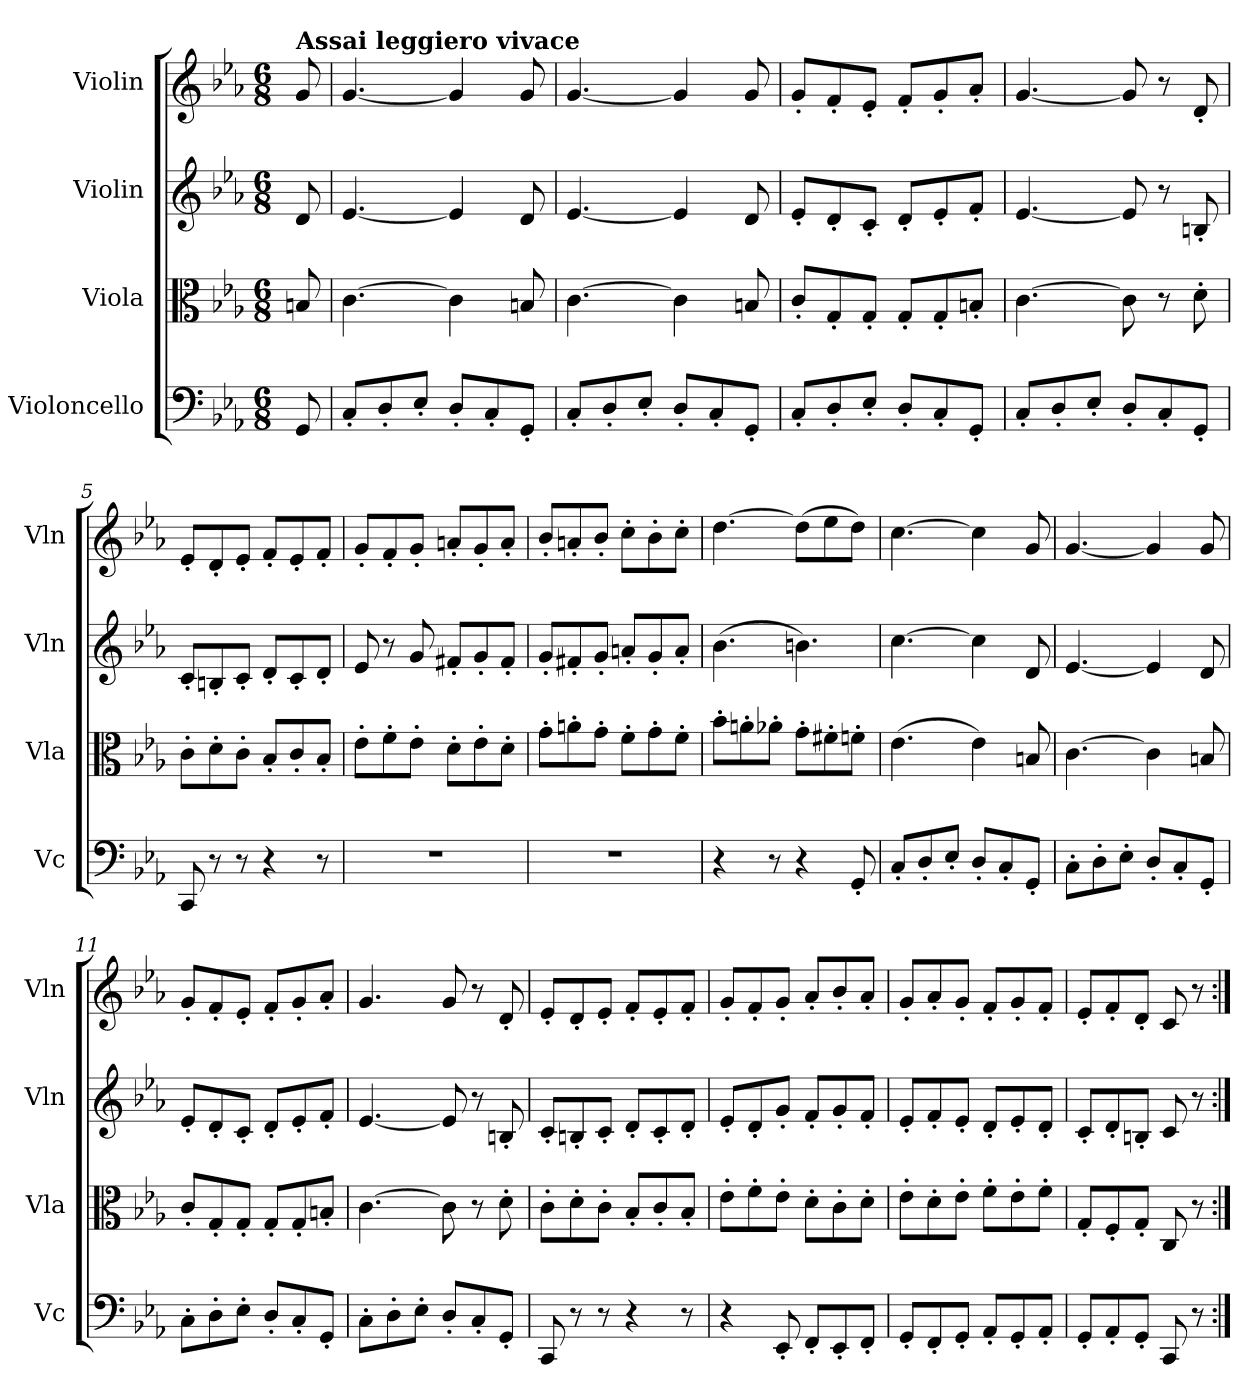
**kern	**kern	**kern	**kern
*part4	*part3	*part2	*part1
*staff4	*staff3	*staff2	*staff1
*I"Violoncello	*I"Viola	*I"Violin	*I"Violin
*I'Vc	*I'Vla	*I'Vln	*I'Vln
*clefF4	*clefC3	*clefG2	*clefG2
*k[b-e-a-]	*k[b-e-a-]	*k[b-e-a-]	*k[b-e-a-]
*M6/8	*M6/8	*M6/8	*M6/8
*MM228	*MM228	*MM228	*MM228
=	=	=	=
!	!	!	!LO:TX:a:B:t=Assai leggiero vivace
8GG/	8Bn/	8d/	8g/
=1	=1	=1	=1
8C'/L	[4.c\	[4.e-/	[4.g/
8D'/	.	.	.
8E-'/J	.	.	.
8D'/L	4c\]	4e-/]	4g/]
8C'/	.	.	.
8GG'/J	8Bn/	8d/	8g/
=2	=2	=2	=2
8C'/L	[4.c\	[4.e-/	[4.g/
8D'/	.	.	.
8E-'/J	.	.	.
8D'/L	4c\]	4e-/]	4g/]
8C'/	.	.	.
8GG'/J	8Bn/	8d/	8g/
=3	=3	=3	=3
8C'/L	8c'/L	8e-'/L	8g'/L
8D'/	8G'/	8d'/	8f'/
8E-'/J	8G'/J	8c'/J	8e-'/J
8D'/L	8G'/L	8d'/L	8f'/L
8C'/	8G'/	8e-'/	8g'/
8GG'/J	8Bn'/J	8f'/J	8a-'/J
=4	=4	=4	=4
8C'/L	[4.c\	[4.e-/	[4.g/
8D'/	.	.	.
8E-'/J	.	.	.
8D'/L	8c\]	8e-/]	8g/]
8C'/	8r	8r	8r
8GG'/J	8d'\	8Bn'/	8d'/
=5	=5	=5	=5
8CC/	8c'\L	8c'/L	8e-'/L
8r	8d'\	8Bn'/	8d'/
8r	8c'\J	8c'/J	8e-'/J
4r	8B-'/L	8d'/L	8f'/L
.	8c'/	8c'/	8e-'/
8r	8B-'/J	8d'/J	8f'/J
=6	=6	=6	=6
2.r	8e-'\L	8e-/	8g'/L
.	8f'\	8r	8f'/
.	8e-'\J	8g/	8g'/J
.	8d'\L	8f#X'/L	8an'/L
.	8e-'\	8g'/	8g'/
.	8d'\J	8f#'/J	8a'/J
=7	=7	=7	=7
2.r	8g'\L	8g'/L	8b-'/L
.	8an'\	8f#X'/	8an'/
.	8g'\J	8g'/J	8b-'/J
.	8f'\L	8an'/L	8cc'\L
.	8g'\	8g'/	8b-'\
.	8f'\J	8a'/J	8cc'\J
!!LO:LB:g=z
=8	=8	=8	=8
4r	8b-'\L	(4.b-\	[4.dd\
.	8an'\	.	.
8r	8a-X'\J	.	.
4r	8g'\L	4.bn\)	(8dd\L]
.	8f#X'\	.	8ee-\
8GG'/	8fn'\J	.	8dd\J)
=9	=9	=9	=9
8C'/L	(4.e-\	[4.cc\	[4.cc\
8D'/	.	.	.
8E-'/J	.	.	.
8D'/L	4e-\)	4cc\]	4cc\]
8C'/	.	.	.
8GG'/J	8Bn/	8d/	8g/
=10	=10	=10	=10
8C'\L	[4.c\	[4.e-/	[4.g/
8D'\	.	.	.
8E-'\J	.	.	.
8D'/L	4c\]	4e-/]	4g/]
8C'/	.	.	.
8GG'/J	8Bn/	8d/	8g/
=11	=11	=11	=11
8C'\L	8c'/L	8e-'/L	8g'/L
8D'\	8G'/	8d'/	8f'/
8E-'\J	8G'/J	8c'/J	8e-'/J
8D'/L	8G'/L	8d'/L	8f'/L
8C'/	8G'/	8e-'/	8g'/
8GG'/J	8Bn'/J	8f'/J	8a-'/J
=12	=12	=12	=12
8C'\L	[4.c\	[4.e-/	4.g/
8D'\	.	.	.
8E-'\J	.	.	.
8D'/L	8c\]	8e-/]	8g/
8C'/	8r	8r	8r
8GG'/J	8d'\	8Bn'/	8d'/
=13	=13	=13	=13
8CC/	8c'\L	8c'/L	8e-'/L
8r	8d'\	8Bn'/	8d'/
8r	8c'\J	8c'/J	8e-'/J
4r	8B-'/L	8d'/L	8f'/L
.	8c'/	8c'/	8e-'/
8r	8B-'/J	8d'/J	8f'/J
=14	=14	=14	=14
4r	8e-'\L	8e-'/L	8g'/L
.	8f'\	8d'/	8f'/
8EE-'/	8e-'\J	8g'/J	8g'/J
8FF'/L	8d'\L	8f'/L	8a-'/L
8EE-'/	8c'\	8g'/	8b-'/
8FF'/J	8d'\J	8f'/J	8a-'/J
=15	=15	=15	=15
8GG'/L	8e-'\L	8e-'/L	8g'/L
8FF'/	8d'\	8f'/	8a-'/
8GG'/J	8e-'\J	8e-'/J	8g'/J
8AA-'/L	8f'\L	8d'/L	8f'/L
8GG'/	8e-'\	8e-'/	8g'/
8AA-'/J	8f'\J	8d'/J	8f'/J
!!LO:LB:g=z
=16	=16	=16	=16
8GG'/L	8G'/L	8c'/L	8e-'/L
8AA-'/	8F'/	8d'/	8f'/
8GG'/J	8G'/J	8Bn'/J	8d'/J
8CC/	8C/	8c/	8c/
8r	8r	8r	8r
=:|!	=:|!	=:|!	=:|!
*-	*-	*-	*-
